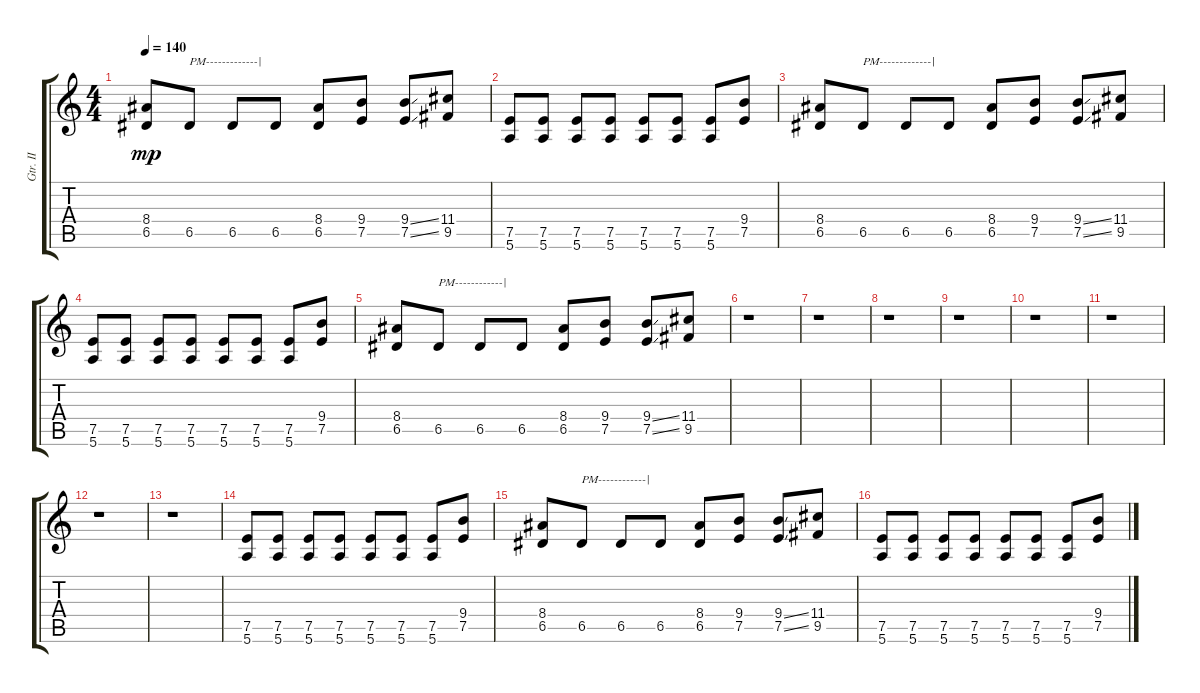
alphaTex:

\track ("Gtr. II" "Gtr. II") {instrument distortionguitar}
\staff {score tabs}
\tuning (E4 B3 G3 D3 A2 E2) {hide}
\ts (4 4)
\tempo 140
\clef g2
\ks c
(8.4 6.5).8{dy mp} 6.5.8{txt "PM-------------|" instrument overdrivenguitar} 6.5.8 6.5.8 (8.4 6.5).8 (9.4 7.5).8{instrument distortionguitar} (9.4{ss} 7.5{ss}).8 (11.4 9.5).8 |
(7.5 5.6).8 (7.5 5.6).8 (7.5 5.6).8 (7.5 5.6).8 (7.5 5.6).8 (7.5 5.6).8 (7.5 5.6).8 (9.4 7.5).8 |
(8.4 6.5).8 6.5.8{txt "PM-------------|" instrument overdrivenguitar} 6.5.8 6.5.8 (8.4 6.5).8 (9.4 7.5).8{instrument distortionguitar} (9.4{ss} 7.5{ss}).8 (11.4 9.5).8 |
(7.5 5.6).8 (7.5 5.6).8 (7.5 5.6).8 (7.5 5.6).8 (7.5 5.6).8 (7.5 5.6).8 (7.5 5.6).8 (9.4 7.5).8 |
(8.4 6.5).8 6.5.8{txt "PM------------|" instrument overdrivenguitar} 6.5.8 6.5.8 (8.4 6.5).8 (9.4 7.5).8{instrument distortionguitar} (9.4{ss} 7.5{ss}).8 (11.4 9.5).8 |
r.1 |
r.1 |
r.1 |
r.1 |
r.1 |
r.1 |
r.1 |
r.1 |
(7.5 5.6).8 (7.5 5.6).8 (7.5 5.6).8 (7.5 5.6).8 (7.5 5.6).8 (7.5 5.6).8 (7.5 5.6).8 (9.4 7.5).8 |
(8.4 6.5).8 6.5.8{txt "PM------------|" instrument overdrivenguitar} 6.5.8 6.5.8 (8.4 6.5).8 (9.4 7.5).8{instrument distortionguitar} (9.4{ss} 7.5{ss}).8 (11.4 9.5).8 |
(7.5 5.6).8 (7.5 5.6).8 (7.5 5.6).8 (7.5 5.6).8 (7.5 5.6).8 (7.5 5.6).8 (7.5 5.6).8 (9.4 7.5).8
